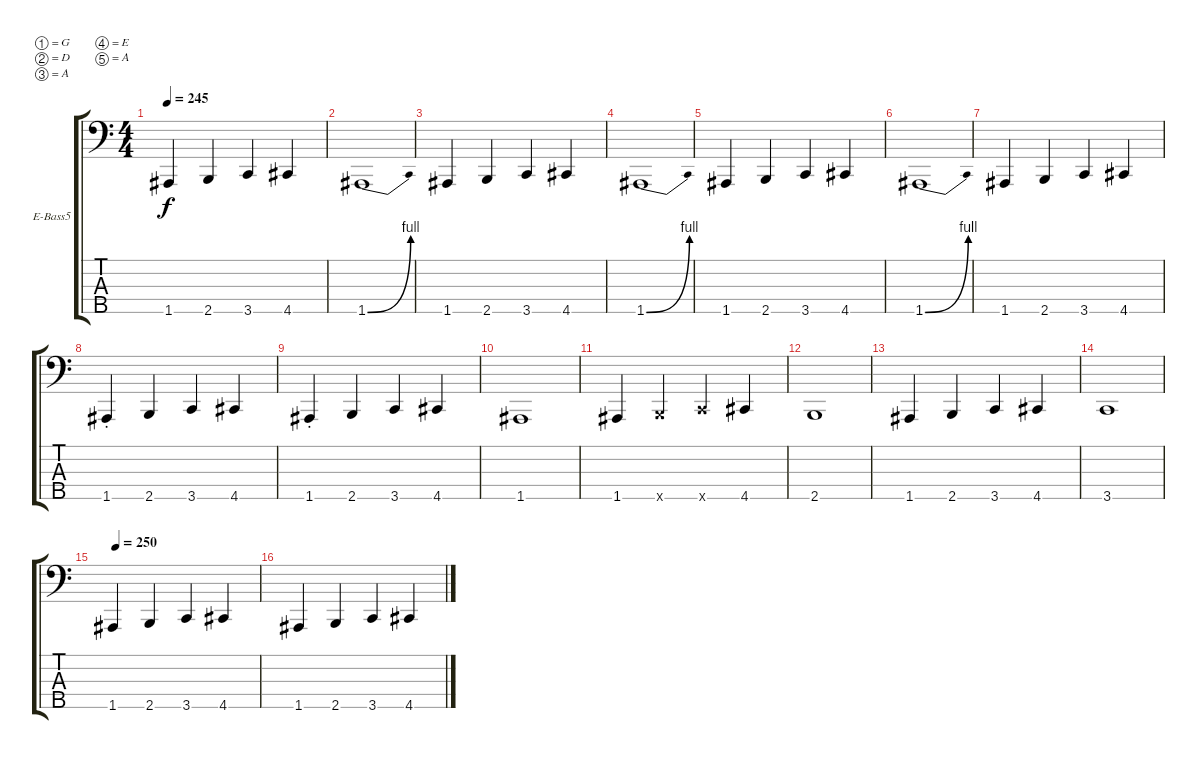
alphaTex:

\bracketExtendMode groupsimilarinstruments
\firstSystemTrackNameOrientation horizontal
\otherSystemsTrackNameOrientation horizontal
\track ("Bass" "E-Bass5") {instrument electricbasspick}
\staff {score tabs}
\tuning (G2 D2 A1 E1 A0)
\ts (4 4)
\tempo 245
\clef f4
\ks c
1.5.4{dy f} 2.5.4 3.5.4 4.5.4 |
1.5{be (bend 0 0 60 4)}.1 |
1.5.4 2.5.4 3.5.4 4.5.4 |
1.5{be (bend 0 0 60 4)}.1 |
1.5.4 2.5.4 3.5.4 4.5.4 |
1.5{be (bend 0 0 60 4)}.1 |
1.5.4 2.5.4 3.5.4 4.5.4 |
1.5{st}.4 2.5.4 3.5.4 4.5.4 |
1.5{st}.4 2.5.4 3.5.4 4.5.4 |
1.5.1 |
1.5.4 2.5{x}.4 3.5{x}.4 4.5.4 |
2.5.1 |
1.5.4 2.5.4 3.5.4 4.5.4 |
3.5.1 |
\tempo (250 0.0292398)
1.5.4 2.5.4 3.5.4 4.5.4 |
1.5.4 2.5.4 3.5.4 4.5.4
